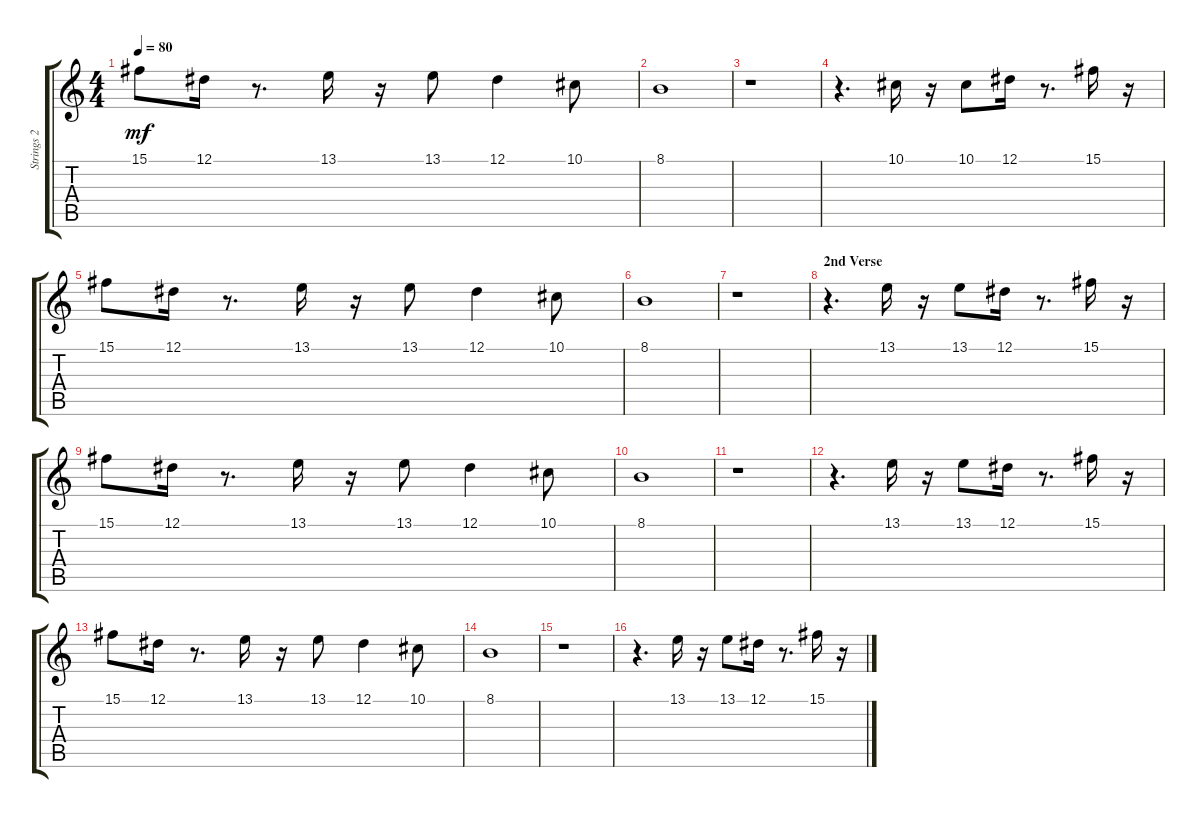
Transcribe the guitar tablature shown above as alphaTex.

\track ("Strings 2" "Strings 2") {instrument stringensemble1}
\staff {score tabs}
\tuning (Eb4 Bb3 Gb3 Db3 Ab2 Eb2) {hide}
\ts (4 4)
\tempo 80
\clef g2
\ks c
15.1.8{dy mf} 12.1.16 r.8{d} 13.1.16 r.16 13.1.8 12.1.4 10.1.8 |
8.1.1 |
r.1 |
r.4{d} 10.1.16 r.16 10.1.8 12.1.16 r.8{d} 15.1.16 r.16 |
15.1.8 12.1.16 r.8{d} 13.1.16 r.16 13.1.8 12.1.4 10.1.8 |
8.1.1 |
r.1 |
\section ("" "2nd Verse")
r.4{d} 13.1.16 r.16 13.1.8 12.1.16 r.8{d} 15.1.16 r.16 |
15.1.8 12.1.16 r.8{d} 13.1.16 r.16 13.1.8 12.1.4 10.1.8 |
8.1.1 |
r.1 |
r.4{d} 13.1.16 r.16 13.1.8 12.1.16 r.8{d} 15.1.16 r.16 |
15.1.8 12.1.16 r.8{d} 13.1.16 r.16 13.1.8 12.1.4 10.1.8 |
8.1.1 |
r.1 |
r.4{d} 13.1.16 r.16 13.1.8 12.1.16 r.8{d} 15.1.16 r.16
